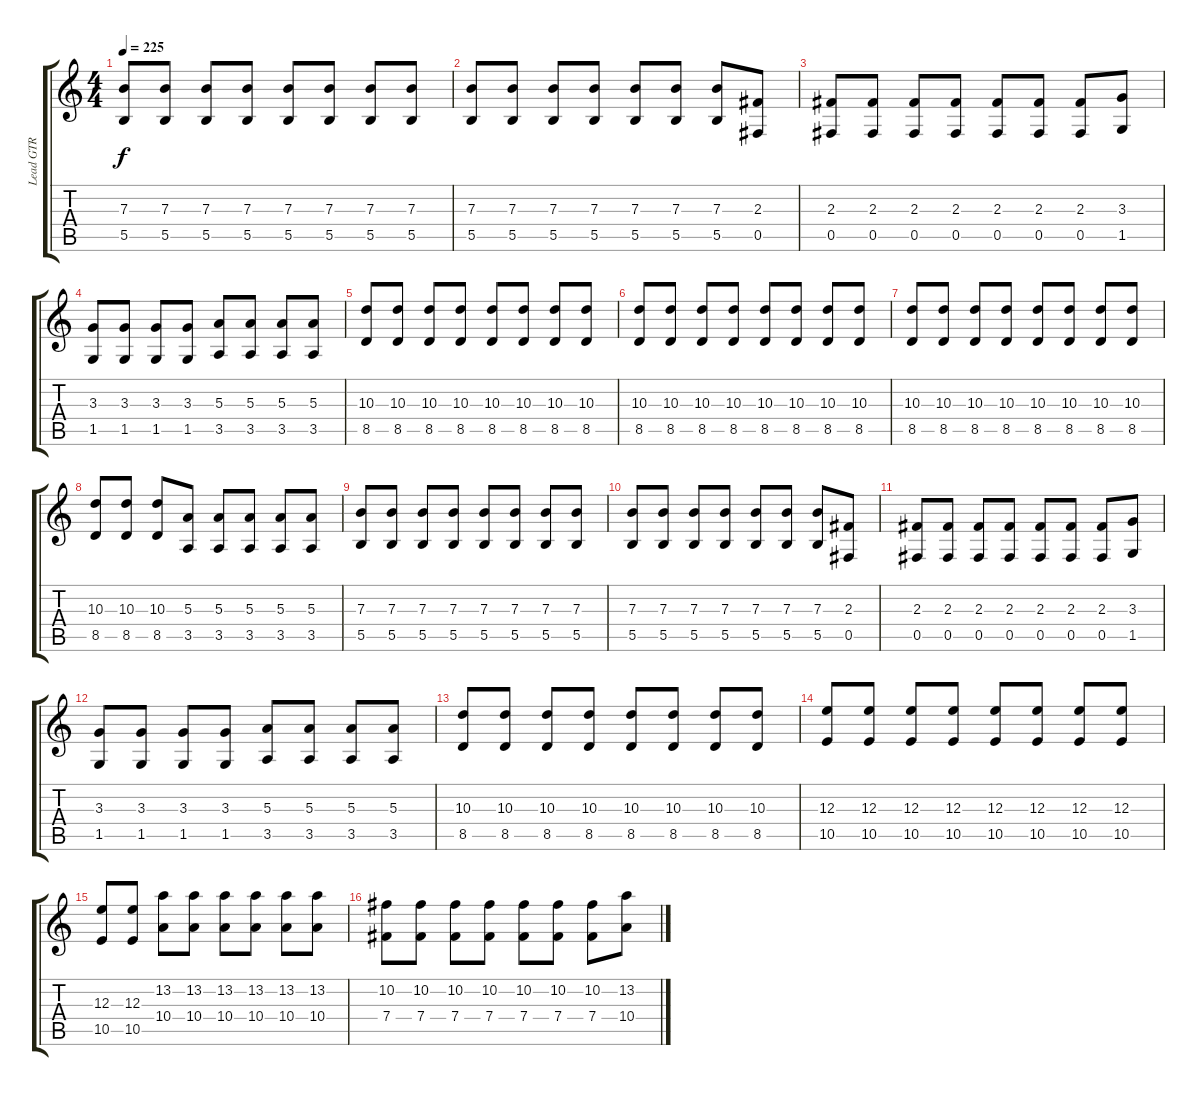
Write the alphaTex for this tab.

\track ("Lead GTR" "Lead GTR") {instrument distortionguitar}
\staff {score tabs}
\tuning (Db4 Ab3 E3 B2 Gb2 B1) {hide}
\ts (4 4)
\tempo 225
\clef g2
\ks c
(7.3 5.5).8{dy f} (7.3 5.5).8 (7.3 5.5).8 (7.3 5.5).8 (7.3 5.5).8 (7.3 5.5).8 (7.3 5.5).8 (7.3 5.5).8 |
(7.3 5.5).8 (7.3 5.5).8 (7.3 5.5).8 (7.3 5.5).8 (7.3 5.5).8 (7.3 5.5).8 (7.3 5.5).8 (2.3 0.5).8 |
(2.3 0.5).8 (2.3 0.5).8 (2.3 0.5).8 (2.3 0.5).8 (2.3 0.5).8 (2.3 0.5).8 (2.3 0.5).8 (3.3 1.5).8 |
(3.3 1.5).8 (3.3 1.5).8 (3.3 1.5).8 (3.3 1.5).8 (5.3 3.5).8 (5.3 3.5).8 (5.3 3.5).8 (5.3 3.5).8 |
(10.3 8.5).8 (10.3 8.5).8 (10.3 8.5).8 (10.3 8.5).8 (10.3 8.5).8 (10.3 8.5).8 (10.3 8.5).8 (10.3 8.5).8 |
(10.3 8.5).8 (10.3 8.5).8 (10.3 8.5).8 (10.3 8.5).8 (10.3 8.5).8 (10.3 8.5).8 (10.3 8.5).8 (10.3 8.5).8 |
(10.3 8.5).8 (10.3 8.5).8 (10.3 8.5).8 (10.3 8.5).8 (10.3 8.5).8 (10.3 8.5).8 (10.3 8.5).8 (10.3 8.5).8 |
(10.3 8.5).8 (10.3 8.5).8 (10.3 8.5).8 (5.3 3.5).8 (5.3 3.5).8 (5.3 3.5).8 (5.3 3.5).8 (5.3 3.5).8 |
(7.3 5.5).8 (7.3 5.5).8 (7.3 5.5).8 (7.3 5.5).8 (7.3 5.5).8 (7.3 5.5).8 (7.3 5.5).8 (7.3 5.5).8 |
(7.3 5.5).8 (7.3 5.5).8 (7.3 5.5).8 (7.3 5.5).8 (7.3 5.5).8 (7.3 5.5).8 (7.3 5.5).8 (2.3 0.5).8 |
(2.3 0.5).8 (2.3 0.5).8 (2.3 0.5).8 (2.3 0.5).8 (2.3 0.5).8 (2.3 0.5).8 (2.3 0.5).8 (3.3 1.5).8 |
(3.3 1.5).8 (3.3 1.5).8 (3.3 1.5).8 (3.3 1.5).8 (5.3 3.5).8 (5.3 3.5).8 (5.3 3.5).8 (5.3 3.5).8 |
(10.3 8.5).8 (10.3 8.5).8 (10.3 8.5).8 (10.3 8.5).8 (10.3 8.5).8 (10.3 8.5).8 (10.3 8.5).8 (10.3 8.5).8 |
(12.3 10.5).8 (12.3 10.5).8 (12.3 10.5).8 (12.3 10.5).8 (12.3 10.5).8 (12.3 10.5).8 (12.3 10.5).8 (12.3 10.5).8 |
(12.3 10.5).8 (12.3 10.5).8 (13.2 10.4).8 (13.2 10.4).8 (13.2 10.4).8 (13.2 10.4).8 (13.2 10.4).8 (13.2 10.4).8 |
(10.2 7.4).8 (10.2 7.4).8 (10.2 7.4).8 (10.2 7.4).8 (10.2 7.4).8 (10.2 7.4).8 (10.2 7.4).8 (13.2 10.4).8
